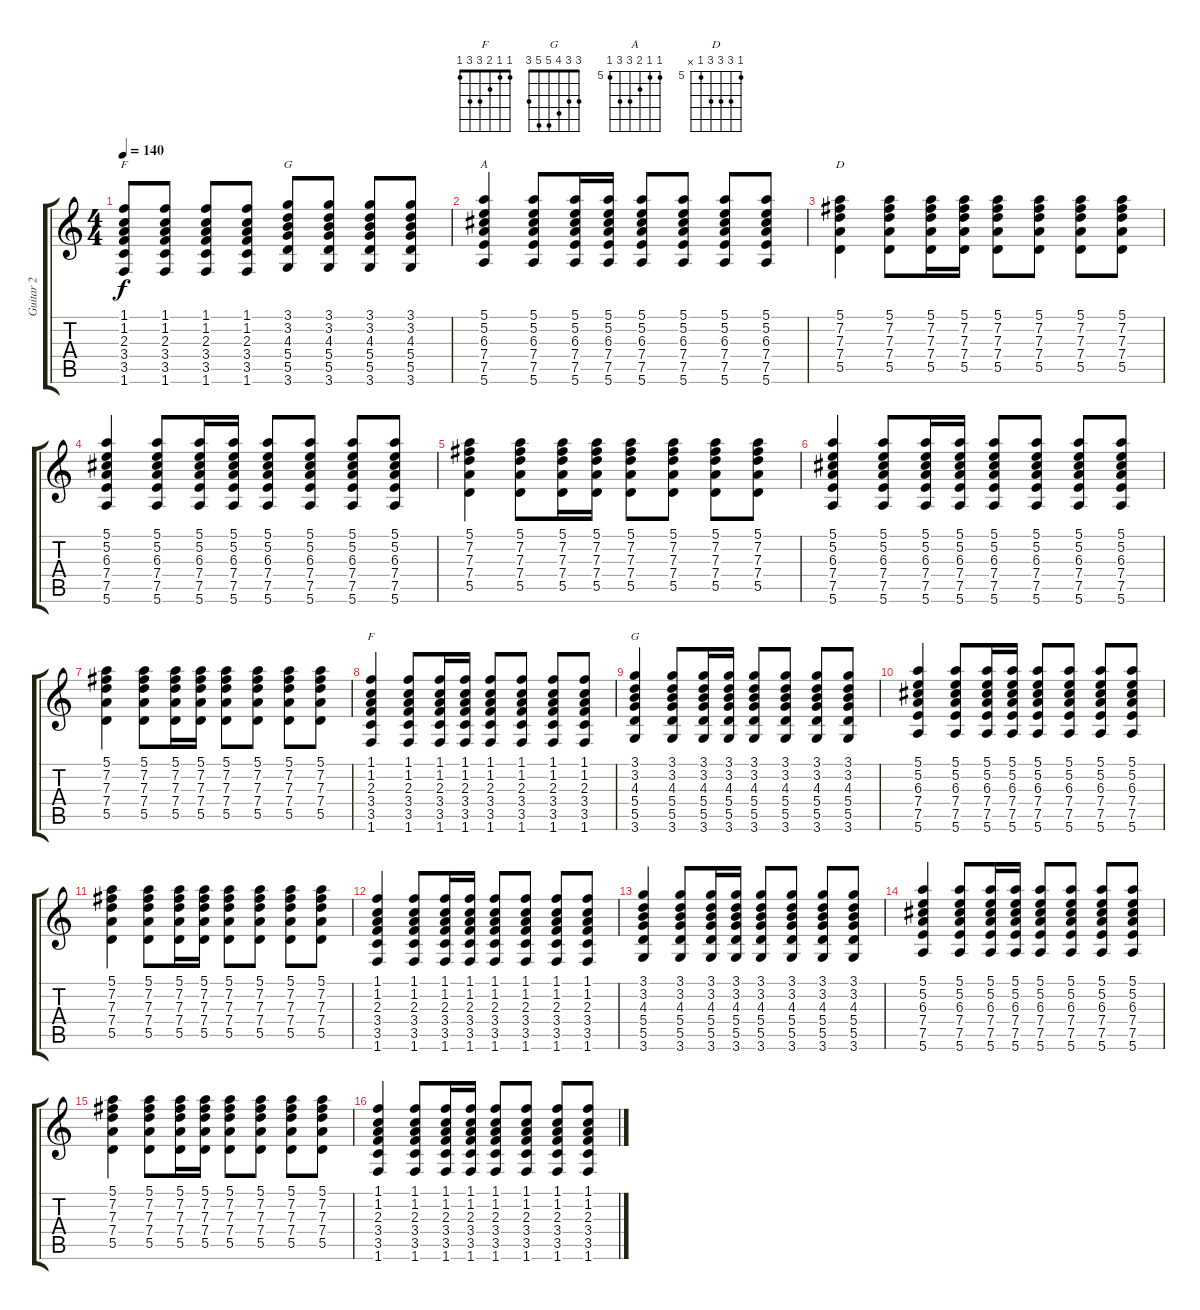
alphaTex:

\track ("Guitar 2" "Guitar 2") {instrument distortionguitar}
\staff {score tabs}
\tuning (E4 B3 G3 D3 A2 E2) {hide}
\chord ("F" x x x x x x) {firstfret 0}
\chord ("G" x x x x x x) {firstfret 0}
\chord ("A" 5 5 6 7 7 5) {firstfret 5}
\chord ("D" 5 7 7 7 5 x) {firstfret 5}
\chord ("F" 1 1 2 3 3 1)
\chord ("G" 3 3 4 5 5 3)
\ts (4 4)
\tempo 140
\clef g2
\ks c
(1.1 1.2 2.3 3.4 3.5 1.6).8{ch "F" dy f} (1.1 1.2 2.3 3.4 3.5 1.6).8 (1.1 1.2 2.3 3.4 3.5 1.6).8 (1.1 1.2 2.3 3.4 3.5 1.6).8 (3.1 3.2 4.3 5.4 5.5 3.6).8{ch "G"} (3.1 3.2 4.3 5.4 5.5 3.6).8 (3.1 3.2 4.3 5.4 5.5 3.6).8 (3.1 3.2 4.3 5.4 5.5 3.6).8 |
(5.1 5.2 6.3 7.4 7.5 5.6).4{ch "A"} (5.1 5.2 6.3 7.4 7.5 5.6).8 (5.1 5.2 6.3 7.4 7.5 5.6).16 (5.1 5.2 6.3 7.4 7.5 5.6).16 (5.1 5.2 6.3 7.4 7.5 5.6).8 (5.1 5.2 6.3 7.4 7.5 5.6).8 (5.1 5.2 6.3 7.4 7.5 5.6).8 (5.1 5.2 6.3 7.4 7.5 5.6).8 |
(5.1 7.2 7.3 7.4 5.5).4{ch "D"} (5.1 7.2 7.3 7.4 5.5).8 (5.1 7.2 7.3 7.4 5.5).16 (5.1 7.2 7.3 7.4 5.5).16 (5.1 7.2 7.3 7.4 5.5).8 (5.1 7.2 7.3 7.4 5.5).8 (5.1 7.2 7.3 7.4 5.5).8 (5.1 7.2 7.3 7.4 5.5).8 |
(5.1 5.2 6.3 7.4 7.5 5.6).4 (5.1 5.2 6.3 7.4 7.5 5.6).8 (5.1 5.2 6.3 7.4 7.5 5.6).16 (5.1 5.2 6.3 7.4 7.5 5.6).16 (5.1 5.2 6.3 7.4 7.5 5.6).8 (5.1 5.2 6.3 7.4 7.5 5.6).8 (5.1 5.2 6.3 7.4 7.5 5.6).8 (5.1 5.2 6.3 7.4 7.5 5.6).8 |
(5.1 7.2 7.3 7.4 5.5).4 (5.1 7.2 7.3 7.4 5.5).8 (5.1 7.2 7.3 7.4 5.5).16 (5.1 7.2 7.3 7.4 5.5).16 (5.1 7.2 7.3 7.4 5.5).8 (5.1 7.2 7.3 7.4 5.5).8 (5.1 7.2 7.3 7.4 5.5).8 (5.1 7.2 7.3 7.4 5.5).8 |
(5.1 5.2 6.3 7.4 7.5 5.6).4 (5.1 5.2 6.3 7.4 7.5 5.6).8 (5.1 5.2 6.3 7.4 7.5 5.6).16 (5.1 5.2 6.3 7.4 7.5 5.6).16 (5.1 5.2 6.3 7.4 7.5 5.6).8 (5.1 5.2 6.3 7.4 7.5 5.6).8 (5.1 5.2 6.3 7.4 7.5 5.6).8 (5.1 5.2 6.3 7.4 7.5 5.6).8 |
(5.1 7.2 7.3 7.4 5.5).4 (5.1 7.2 7.3 7.4 5.5).8 (5.1 7.2 7.3 7.4 5.5).16 (5.1 7.2 7.3 7.4 5.5).16 (5.1 7.2 7.3 7.4 5.5).8 (5.1 7.2 7.3 7.4 5.5).8 (5.1 7.2 7.3 7.4 5.5).8 (5.1 7.2 7.3 7.4 5.5).8 |
(1.1 1.2 2.3 3.4 3.5 1.6).4{ch "F"} (1.1 1.2 2.3 3.4 3.5 1.6).8 (1.1 1.2 2.3 3.4 3.5 1.6).16 (1.1 1.2 2.3 3.4 3.5 1.6).16 (1.1 1.2 2.3 3.4 3.5 1.6).8 (1.1 1.2 2.3 3.4 3.5 1.6).8 (1.1 1.2 2.3 3.4 3.5 1.6).8 (1.1 1.2 2.3 3.4 3.5 1.6).8 |
(3.1 3.2 4.3 5.4 5.5 3.6).4{ch "G"} (3.1 3.2 4.3 5.4 5.5 3.6).8 (3.1 3.2 4.3 5.4 5.5 3.6).16 (3.1 3.2 4.3 5.4 5.5 3.6).16 (3.1 3.2 4.3 5.4 5.5 3.6).8 (3.1 3.2 4.3 5.4 5.5 3.6).8 (3.1 3.2 4.3 5.4 5.5 3.6).8 (3.1 3.2 4.3 5.4 5.5 3.6).8 |
(5.1 5.2 6.3 7.4 7.5 5.6).4 (5.1 5.2 6.3 7.4 7.5 5.6).8 (5.1 5.2 6.3 7.4 7.5 5.6).16 (5.1 5.2 6.3 7.4 7.5 5.6).16 (5.1 5.2 6.3 7.4 7.5 5.6).8 (5.1 5.2 6.3 7.4 7.5 5.6).8 (5.1 5.2 6.3 7.4 7.5 5.6).8 (5.1 5.2 6.3 7.4 7.5 5.6).8 |
(5.1 7.2 7.3 7.4 5.5).4 (5.1 7.2 7.3 7.4 5.5).8 (5.1 7.2 7.3 7.4 5.5).16 (5.1 7.2 7.3 7.4 5.5).16 (5.1 7.2 7.3 7.4 5.5).8 (5.1 7.2 7.3 7.4 5.5).8 (5.1 7.2 7.3 7.4 5.5).8 (5.1 7.2 7.3 7.4 5.5).8 |
(1.1 1.2 2.3 3.4 3.5 1.6).4 (1.1 1.2 2.3 3.4 3.5 1.6).8 (1.1 1.2 2.3 3.4 3.5 1.6).16 (1.1 1.2 2.3 3.4 3.5 1.6).16 (1.1 1.2 2.3 3.4 3.5 1.6).8 (1.1 1.2 2.3 3.4 3.5 1.6).8 (1.1 1.2 2.3 3.4 3.5 1.6).8 (1.1 1.2 2.3 3.4 3.5 1.6).8 |
(3.1 3.2 4.3 5.4 5.5 3.6).4 (3.1 3.2 4.3 5.4 5.5 3.6).8 (3.1 3.2 4.3 5.4 5.5 3.6).16 (3.1 3.2 4.3 5.4 5.5 3.6).16 (3.1 3.2 4.3 5.4 5.5 3.6).8 (3.1 3.2 4.3 5.4 5.5 3.6).8 (3.1 3.2 4.3 5.4 5.5 3.6).8 (3.1 3.2 4.3 5.4 5.5 3.6).8 |
(5.1 5.2 6.3 7.4 7.5 5.6).4 (5.1 5.2 6.3 7.4 7.5 5.6).8 (5.1 5.2 6.3 7.4 7.5 5.6).16 (5.1 5.2 6.3 7.4 7.5 5.6).16 (5.1 5.2 6.3 7.4 7.5 5.6).8 (5.1 5.2 6.3 7.4 7.5 5.6).8 (5.1 5.2 6.3 7.4 7.5 5.6).8 (5.1 5.2 6.3 7.4 7.5 5.6).8 |
(5.1 7.2 7.3 7.4 5.5).4 (5.1 7.2 7.3 7.4 5.5).8 (5.1 7.2 7.3 7.4 5.5).16 (5.1 7.2 7.3 7.4 5.5).16 (5.1 7.2 7.3 7.4 5.5).8 (5.1 7.2 7.3 7.4 5.5).8 (5.1 7.2 7.3 7.4 5.5).8 (5.1 7.2 7.3 7.4 5.5).8 |
(1.1 1.2 2.3 3.4 3.5 1.6).4 (1.1 1.2 2.3 3.4 3.5 1.6).8 (1.1 1.2 2.3 3.4 3.5 1.6).16 (1.1 1.2 2.3 3.4 3.5 1.6).16 (1.1 1.2 2.3 3.4 3.5 1.6).8 (1.1 1.2 2.3 3.4 3.5 1.6).8 (1.1 1.2 2.3 3.4 3.5 1.6).8 (1.1 1.2 2.3 3.4 3.5 1.6).8
